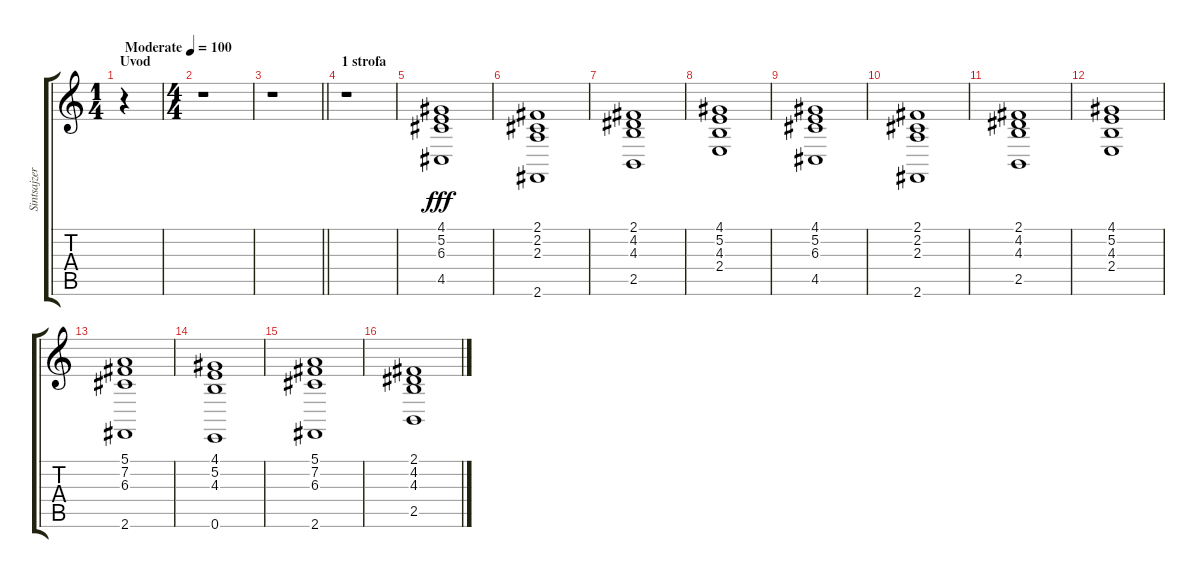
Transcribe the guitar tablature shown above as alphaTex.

\track ("Sintsajzer" "Sintsajzer") {instrument synthstrings1}
\staff {score tabs}
\tuning (E4 B3 G3 D3 A2 E2) {hide}
\ts (1 4)
\section ("" "Uvod")
\tempo (100 "Moderate")
\clef g2
\ks c
r.4{dy fff instrument synthstrings1} |
\ts (4 4)
r.1 |
\barLineRight lightlight
r.1 |
\section ("" "1 strofa")
r.1 |
(4.1 5.2 6.3 4.5).1 |
(2.1 2.2 2.3 2.6).1 |
(2.1 4.2 4.3 2.5).1 |
(4.1 5.2 4.3 2.4).1 |
(4.1 5.2 6.3 4.5).1 |
(2.1 2.2 2.3 2.6).1 |
(2.1 4.2 4.3 2.5).1 |
(4.1 5.2 4.3 2.4).1 |
(5.1 7.2 6.3 2.6).1 |
(4.1 5.2 4.3 0.6).1 |
(5.1 7.2 6.3 2.6).1 |
(2.1 4.2 4.3 2.5).1
